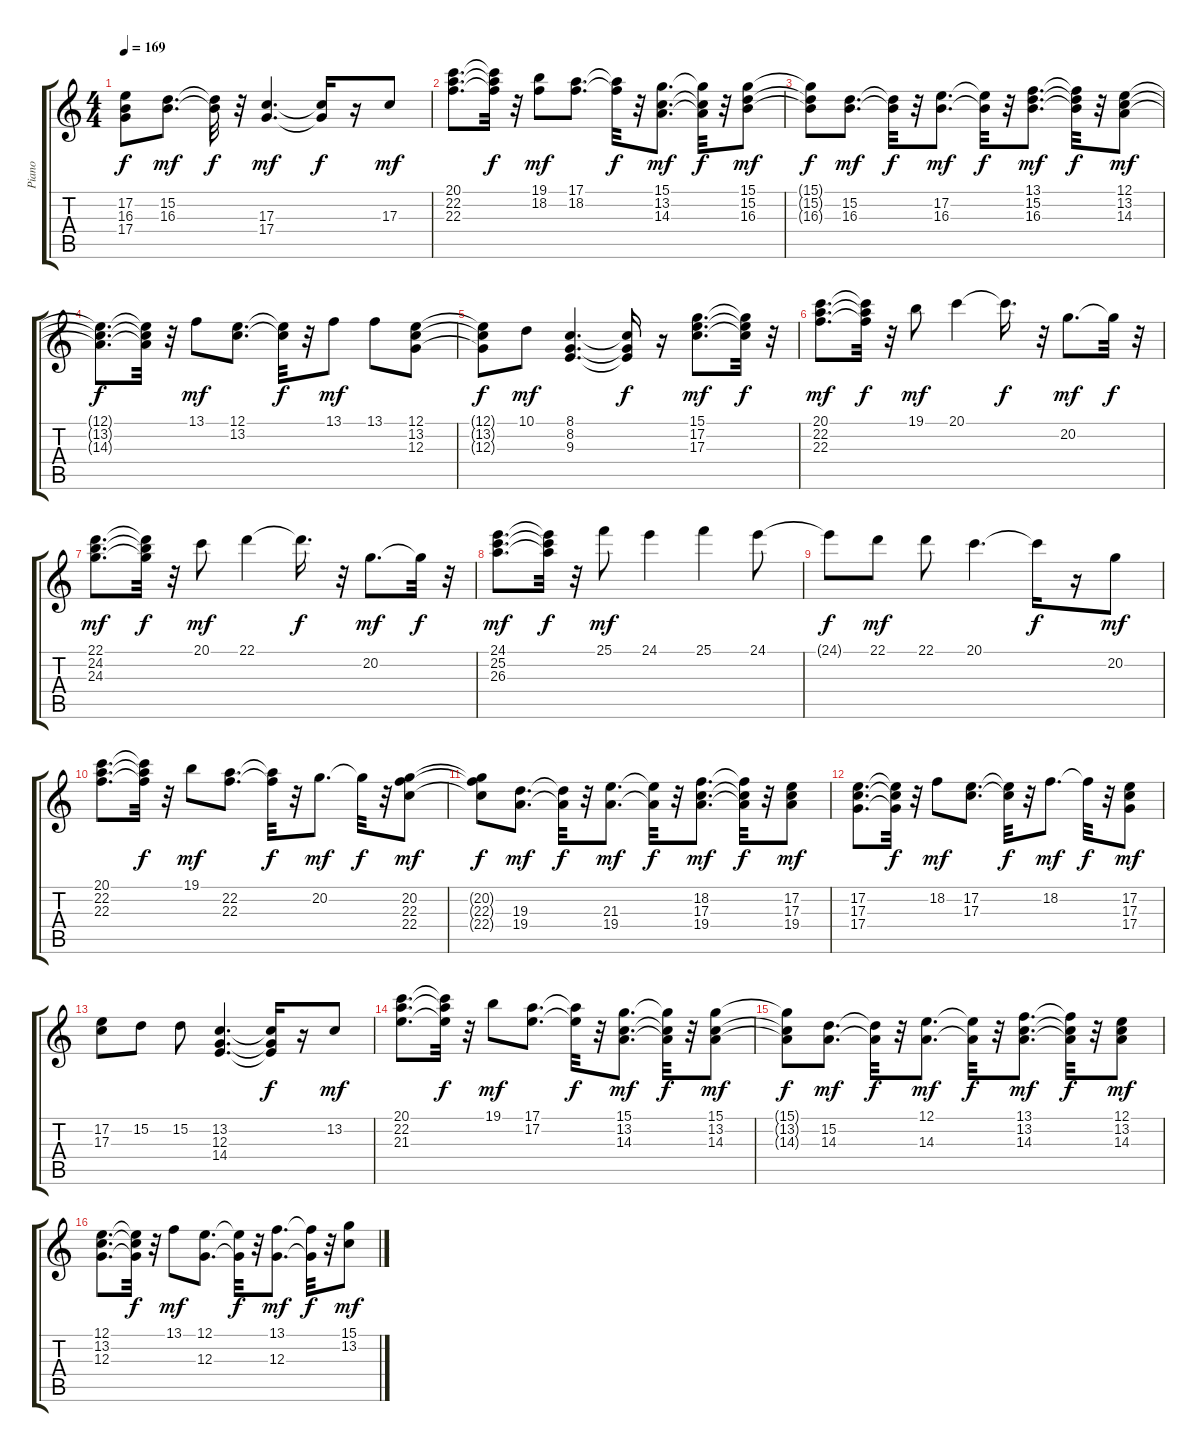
\track ("Piano" "Piano") {instrument acousticgrandpiano}
\staff {score tabs}
\tuning (E4 B3 G3 D3 A2 E2) {hide}
\ts (4 4)
\tempo 169
\clef g2
\ks c
(17.2{t} 16.3{t} 17.4{t}).8{dy f} (15.2 16.3).8{d dy mf} (15.2{t} 16.3{t}).32{dy f} r.32 (17.3 17.4).4{d dy mf} (17.3{t} 17.4{t}).16{dy f} r.16 17.3.8{dy mf} |
(20.1 22.2 22.3).8{d} (20.1{t} 22.2{t} 22.3{t}).32{dy f} r.32 (19.1 18.2).8{dy mf} (17.1 18.2).8{d} (17.1{t} 18.2{t}).32{dy f} r.32 (15.1 13.2 14.3).8{d dy mf} (15.1{t} 13.2{t} 14.3{t}).32{dy f} r.32 (15.1 15.2 16.3).8{dy mf} |
(15.1{t} 15.2{t} 16.3{t}).8{dy f} (15.2 16.3).8{d dy mf} (15.2{t} 16.3{t}).32{dy f} r.32 (17.2 16.3).8{d dy mf} (17.2{t} 16.3{t}).32{dy f} r.32 (13.1 15.2 16.3).8{d dy mf} (13.1{t} 15.2{t} 16.3{t}).32{dy f} r.32 (12.1 13.2 14.3).8{dy mf} |
(12.1{t} 13.2{t} 14.3{t}).8{d dy f} (12.1{t} 13.2{t} 14.3{t}).32 r.32 13.1.8{dy mf} (12.1 13.2).8{d} (12.1{t} 13.2{t}).32{dy f} r.32 13.1.8{dy mf} 13.1.8 (12.1 13.2 12.3).8 |
(12.1{t} 13.2{t} 12.3{t}).8{dy f} 10.1.8{dy mf} (8.1 8.2 9.3).4{d} (8.1{t} 8.2{t} 9.3{t}).16{dy f} r.16 (15.1 17.2 17.3).8{d dy mf} (15.1{t} 17.2{t} 17.3{t}).32{dy f} r.32 |
(20.1 22.2 22.3).8{d dy mf} (20.1{t} 22.2{t} 22.3{t}).32{dy f} r.32 19.1.8{dy mf} 20.1.4 20.1{t}.16{d dy f} r.32 20.2.8{d dy mf} 20.2{t}.32{dy f} r.32 |
(22.1 24.2 24.3).8{d dy mf} (22.1{t} 24.2{t} 24.3{t}).32{dy f} r.32 20.1.8{dy mf} 22.1.4 22.1{t}.16{d dy f} r.32 20.2.8{d dy mf} 20.2{t}.32{dy f} r.32 |
(24.1 25.2 26.3).8{d dy mf} (24.1{t} 25.2{t} 26.3{t}).32{dy f} r.32 25.1.8{dy mf} 24.1.4 25.1.4 24.1.8 |
24.1{t}.8{dy f} 22.1.8{dy mf} 22.1.8 20.1.4{d} 20.1{t}.16{dy f} r.16 20.2.8{dy mf} |
(20.1 22.2 22.3).8{d} (20.1{t} 22.2{t} 22.3{t}).32{dy f} r.32 19.1.8{dy mf} (22.2 22.3).8{d} (22.2{t} 22.3{t}).32{dy f} r.32 20.2.8{d dy mf} 20.2{t}.32{dy f} r.32 (20.2 22.3 22.4).8{dy mf} |
(20.2{t} 22.3{t} 22.4{t}).8{dy f} (19.3 19.4).8{d dy mf} (19.3{t} 19.4{t}).32{dy f} r.32 (21.3 19.4).8{d dy mf} (21.3{t} 19.4{t}).32{dy f} r.32 (18.2 17.3 19.4).8{d dy mf} (18.2{t} 17.3{t} 19.4{t}).32{dy f} r.32 (17.2 17.3 19.4).8{dy mf} |
(17.2 17.3 17.4).8{d} (17.2{t} 17.3{t} 17.4{t}).32{dy f} r.32 18.2.8{dy mf} (17.2 17.3).8{d} (17.2{t} 17.3{t}).32{dy f} r.32 18.2.8{d dy mf} 18.2{t}.32{dy f} r.32 (17.2 17.3 17.4).8{dy mf} |
(17.2 17.3).8 15.2.8 15.2.8 (13.2 12.3 14.4).4{d} (13.2{t} 12.3{t} 14.4{t}).16{dy f} r.16 13.2.8{dy mf} |
(20.1 22.2 21.3).8{d} (20.1{t} 22.2{t} 21.3{t}).32{dy f} r.32 19.1.8{dy mf} (17.1 17.2).8{d} (17.1{t} 17.2{t}).32{dy f} r.32 (15.1 13.2 14.3).8{d dy mf} (15.1{t} 13.2{t} 14.3{t}).32{dy f} r.32 (15.1 13.2 14.3).8{dy mf} |
(15.1{t} 13.2{t} 14.3{t}).8{dy f} (15.2 14.3).8{d dy mf} (15.2{t} 14.3{t}).32{dy f} r.32 (12.1 14.3).8{d dy mf} (12.1{t} 14.3{t}).32{dy f} r.32 (13.1 13.2 14.3).8{d dy mf} (13.1{t} 13.2{t} 14.3{t}).32{dy f} r.32 (12.1 13.2 14.3).8{dy mf} |
(12.1 13.2 12.3).8{d} (12.1{t} 13.2{t} 12.3{t}).32{dy f} r.32 13.1.8{dy mf} (12.1 12.3).8{d} (12.1{t} 12.3{t}).32{dy f} r.32 (13.1 12.3).8{d dy mf} (13.1{t} 12.3{t}).32{dy f} r.32 (15.1 13.2).8{dy mf}
